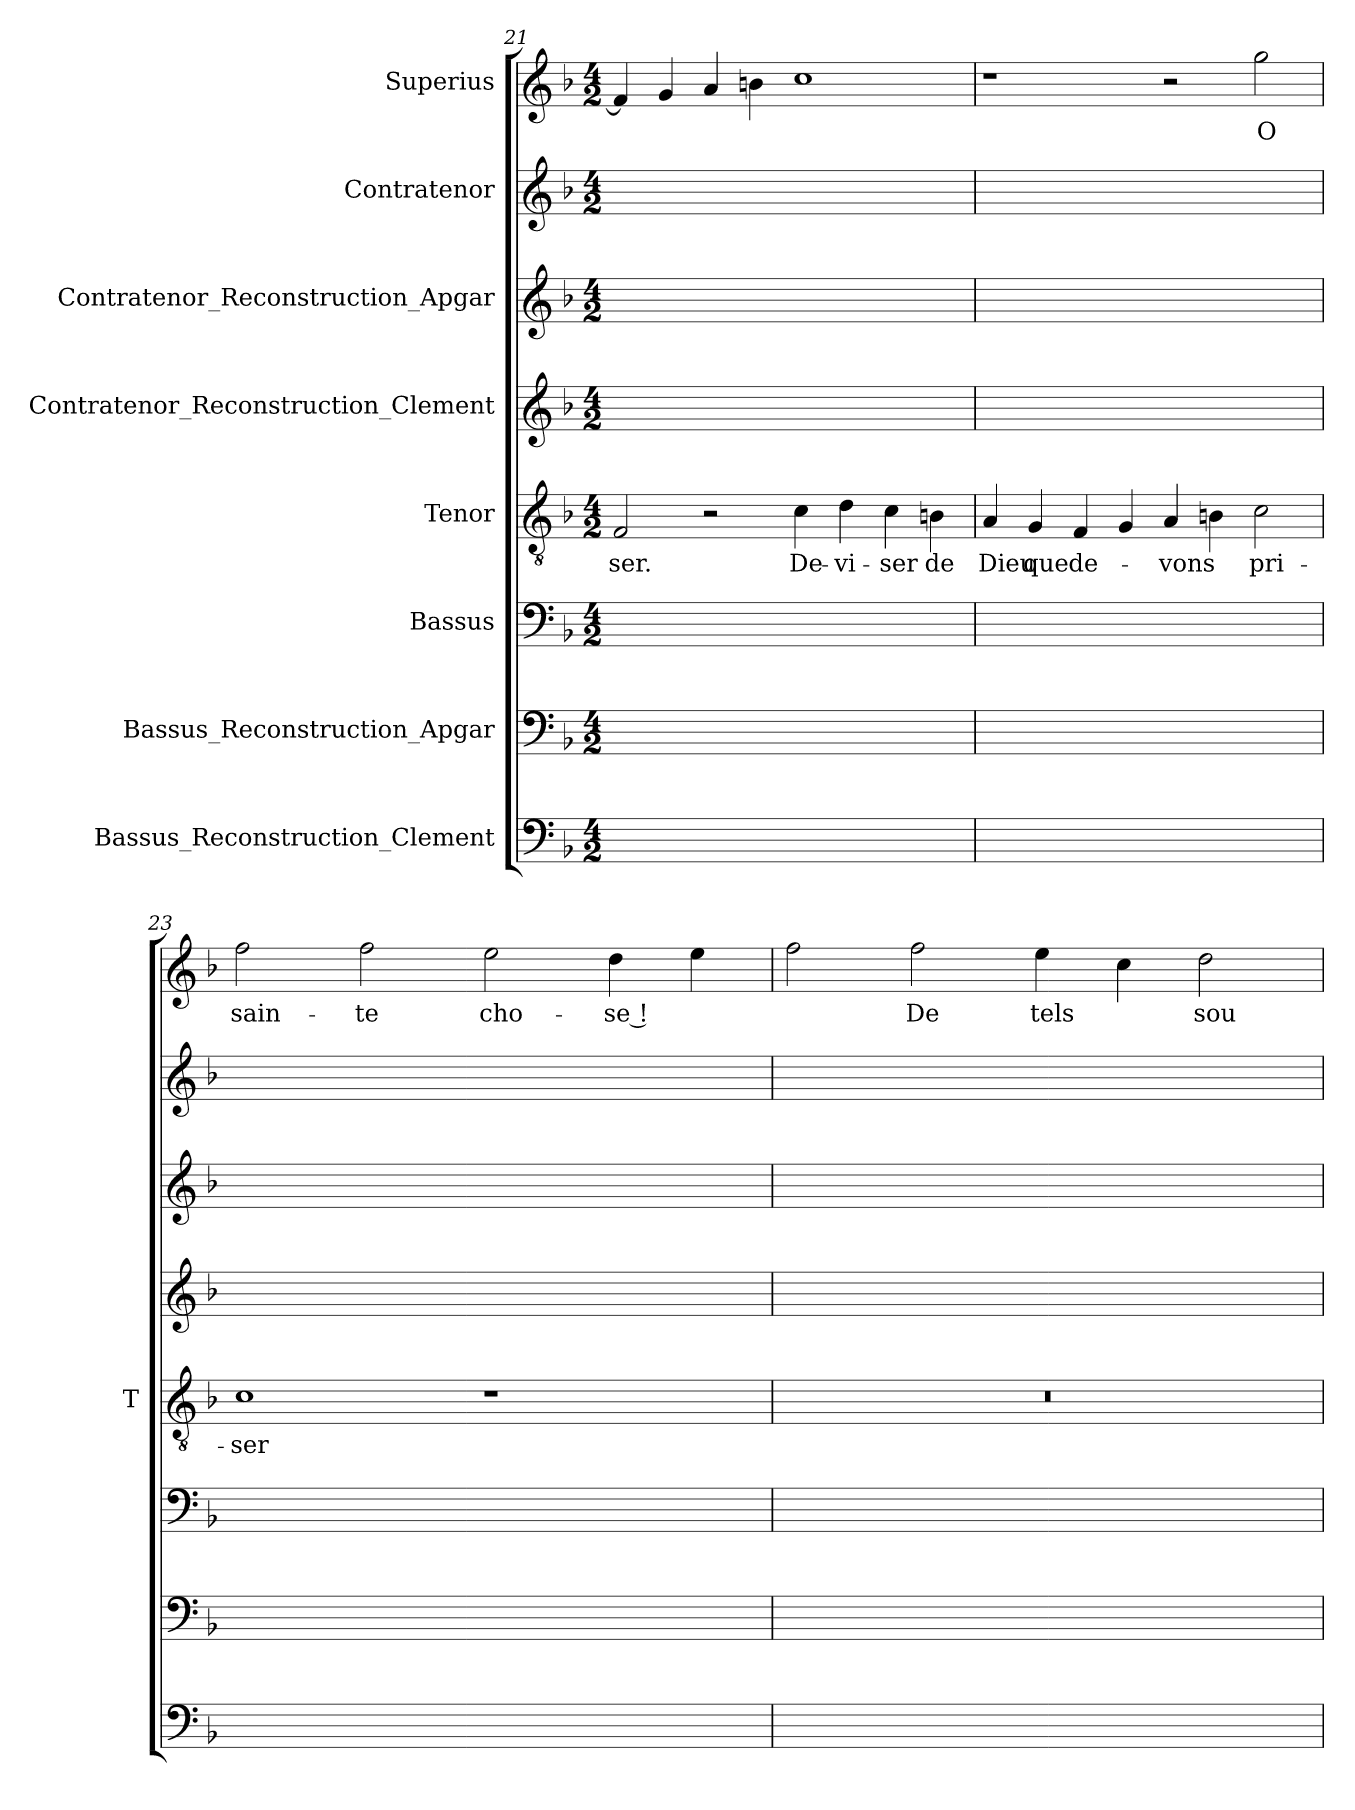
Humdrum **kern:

**kern	**kern	**kern	**kern	**text	**kern	**kern	**kern	**kern	**text
*part8	*part7	*part6	*part5	*part5	*part4	*part3	*part2	*part1	*part1
*staff8	*staff7	*staff6	*staff5	*staff5	*staff4	*staff3	*staff2	*staff1	*staff1
*I"Bassus_Reconstruction_Clement	*I"Bassus_Reconstruction_Apgar	*I"Bassus	*I"Tenor	*	*I"Contratenor_Reconstruction_Clement	*I"Contratenor_Reconstruction_Apgar	*I"Contratenor	*I"Superius	*
*	*	*	*I'T	*	*	*	*	*	*
*clefF4	*clefF4	*clefF4	*clefGv2	*	*clefG2	*clefG2	*clefG2	*clefG2	*
*k[b-]	*k[b-]	*k[b-]	*k[b-]	*	*k[b-]	*k[b-]	*k[b-]	*k[b-]	*
*M4/2	*M4/2	*M4/2	*M4/2	*	*M4/2	*M4/2	*M4/2	*M4/2	*
=21	=21	=21	=21	=21	=21	=21	=21	=21	=21
0ryy	0ryy	0ryy	2F	-ser.	0ryy	0ryy	0ryy	4f]	.
.	.	.	.	.	.	.	.	4g	.
.	.	.	2r	.	.	.	.	4a	.
.	.	.	.	.	.	.	.	4b	.
.	.	.	4c	De-	.	.	.	1cc	.
.	.	.	4d	vi-	.	.	.	.	.
.	.	.	4c	-ser	.	.	.	.	.
.	.	.	4B	-de	.	.	.	.	.
=22	=22	=22	=22	=22	=22	=22	=22	=22	=22
0ryy	0ryy	0ryy	4A	-Dieu	0ryy	0ryy	0ryy	1r	.
.	.	.	4G	-que	.	.	.	.	.
.	.	.	4F	de-	.	.	.	.	.
.	.	.	4G	.	.	.	.	.	.
.	.	.	4A	-vons	.	.	.	2r	.
.	.	.	4B	.	.	.	.	.	.
.	.	.	2c	pri-	.	.	.	2gg	-O
=23	=23	=23	=23	=23	=23	=23	=23	=23	=23
0ryy	0ryy	0ryy	1c	-ser	0ryy	0ryy	0ryy	2ff	sain-
.	.	.	.	.	.	.	.	2ff	-te
.	.	.	1r	.	.	.	.	2ee	cho-
.	.	.	.	.	.	.	.	4dd	-se !
.	.	.	.	.	.	.	.	4ee	.
=24	=24	=24	=24	=24	=24	=24	=24	=24	=24
0ryy	0ryy	0ryy	0r	.	0ryy	0ryy	0ryy	2ff	.
.	.	.	.	.	.	.	.	2ff	-De
.	.	.	.	.	.	.	.	4ee	-tels
.	.	.	.	.	.	.	.	4cc	.
.	.	.	.	.	.	.	.	2dd	sou-
=	=	=	=	=	=	=	=	=	=
*-	*-	*-	*-	*-	*-	*-	*-	*-	*-
